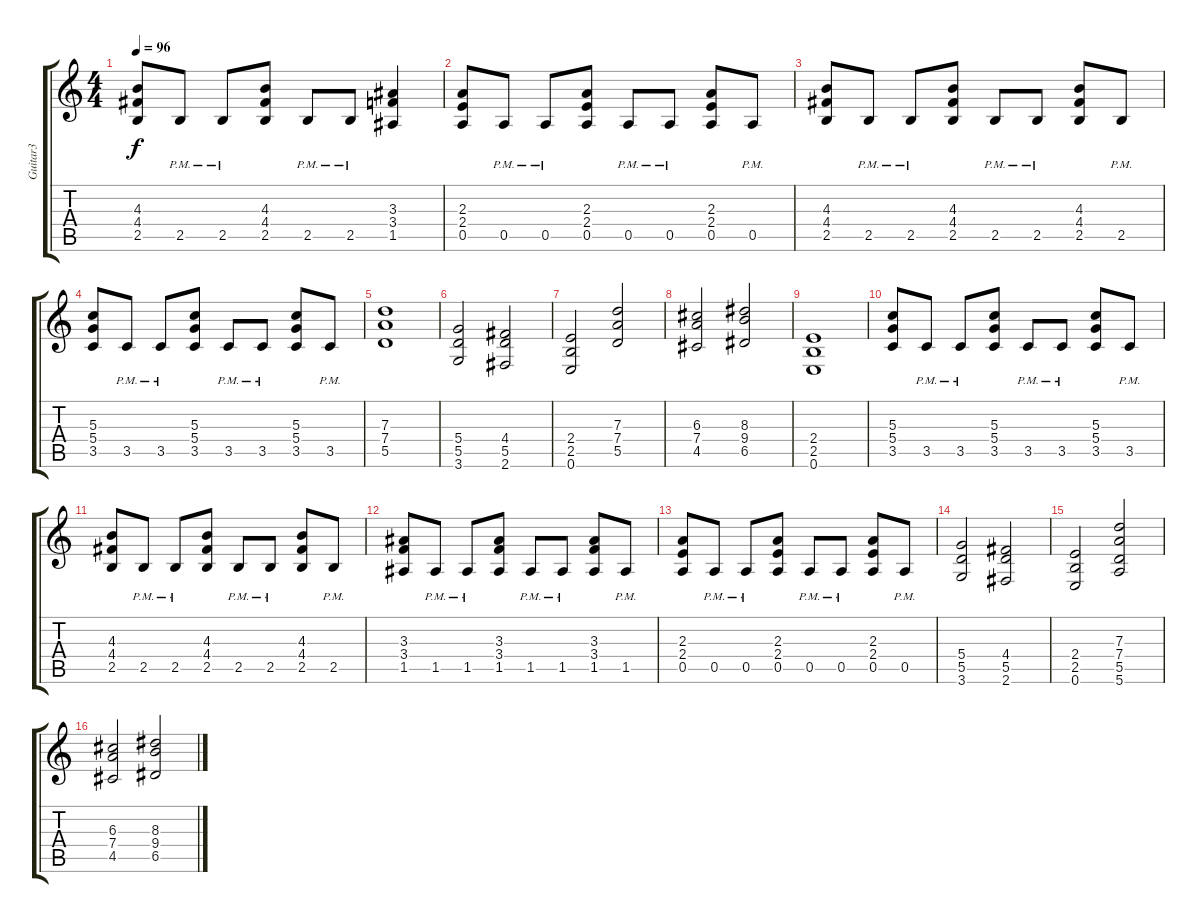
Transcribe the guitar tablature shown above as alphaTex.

\track ("Guitar3" "Guitar3") {instrument distortionguitar}
\staff {score tabs}
\tuning (E4 B3 G3 D3 A2 E2) {hide}
\ts (4 4)
\tempo 96
\clef g2
\ks c
(4.3 4.4 2.5).8{dy f} 2.5{pm}.8 2.5{pm}.8 (4.3 4.4 2.5).8 2.5{pm}.8 2.5{pm}.8 (3.3 3.4 1.5).4 |
(2.3 2.4 0.5).8 0.5{pm}.8 0.5{pm}.8 (2.3 2.4 0.5).8 0.5{pm}.8 0.5{pm}.8 (2.3 2.4 0.5).8 0.5{pm}.8 |
(4.3 4.4 2.5).8 2.5{pm}.8 2.5{pm}.8 (4.3 4.4 2.5).8 2.5{pm}.8 2.5{pm}.8 (4.3 4.4 2.5).8 2.5{pm}.8 |
(5.3 5.4 3.5).8 3.5{pm}.8 3.5{pm}.8 (5.3 5.4 3.5).8 3.5{pm}.8 3.5{pm}.8 (5.3 5.4 3.5).8 3.5{pm}.8 |
(7.3 7.4 5.5).1 |
(5.4 5.5 3.6).2 (4.4 5.5 2.6).2 |
(2.4 2.5 0.6).2 (7.3 7.4 5.5).2 |
(6.3 7.4 4.5).2 (8.3 9.4 6.5).2 |
(2.4 2.5 0.6).1 |
(5.3 5.4 3.5).8 3.5{pm}.8 3.5{pm}.8 (5.3 5.4 3.5).8 3.5{pm}.8 3.5{pm}.8 (5.3 5.4 3.5).8 3.5{pm}.8 |
(4.3 4.4 2.5).8 2.5{pm}.8 2.5{pm}.8 (4.3 4.4 2.5).8 2.5{pm}.8 2.5{pm}.8 (4.3 4.4 2.5).8 2.5{pm}.8 |
(3.3 3.4 1.5).8 1.5{pm}.8 1.5{pm}.8 (3.3 3.4 1.5).8 1.5{pm}.8 1.5{pm}.8 (3.3 3.4 1.5).8 1.5{pm}.8 |
(2.3 2.4 0.5).8 0.5{pm}.8 0.5{pm}.8 (2.3 2.4 0.5).8 0.5{pm}.8 0.5{pm}.8 (2.3 2.4 0.5).8 0.5{pm}.8 |
(5.4 5.5 3.6).2 (4.4 5.5 2.6).2 |
(2.4 2.5 0.6).2 (7.3 7.4 5.5 5.6).2 |
(6.3 7.4 4.5).2 (8.3 9.4 6.5).2
